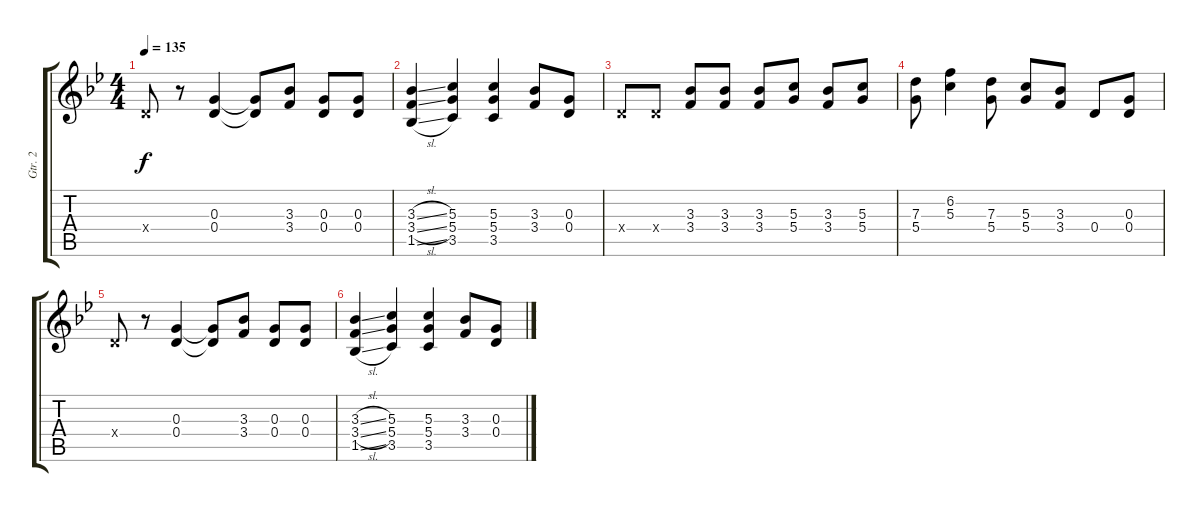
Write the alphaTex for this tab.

\track ("Gtr. 2" "Gtr. 2") {instrument overdrivenguitar}
\staff {score tabs}
\tuning (E4 B3 G3 D3 A2 E2) {hide}
\ts (4 4)
\tempo 135
\clef g2
\ks bb
0.4{x}.8{dy f} r.8 (0.3 0.4).4 (0.3{t} 0.4{t}).8 (3.3 3.4).8 (0.3 0.4).8 (0.3 0.4).8 |
(3.3{sl} 3.4{sl} 1.5{sl}).4 (5.3 5.4 3.5).4 (5.3 5.4 3.5).4 (3.3 3.4).8 (0.3 0.4).8 |
0.4{x}.8 0.4{x}.8 (3.3 3.4).8 (3.3 3.4).8 (3.3 3.4).8 (5.3 5.4).8 (3.3 3.4).8 (5.3 5.4).8 |
(7.3 5.4).8 (6.2 5.3).4 (7.3 5.4).8 (5.3 5.4).8 (3.3 3.4).8 0.4.8 (0.3 0.4).8 |
0.4{x}.8 r.8 (0.3 0.4).4 (0.3{t} 0.4{t}).8 (3.3 3.4).8 (0.3 0.4).8 (0.3 0.4).8 |
(3.3{sl} 3.4{sl} 1.5{sl}).4 (5.3 5.4 3.5).4 (5.3 5.4 3.5).4 (3.3 3.4).8 (0.3 0.4).8
